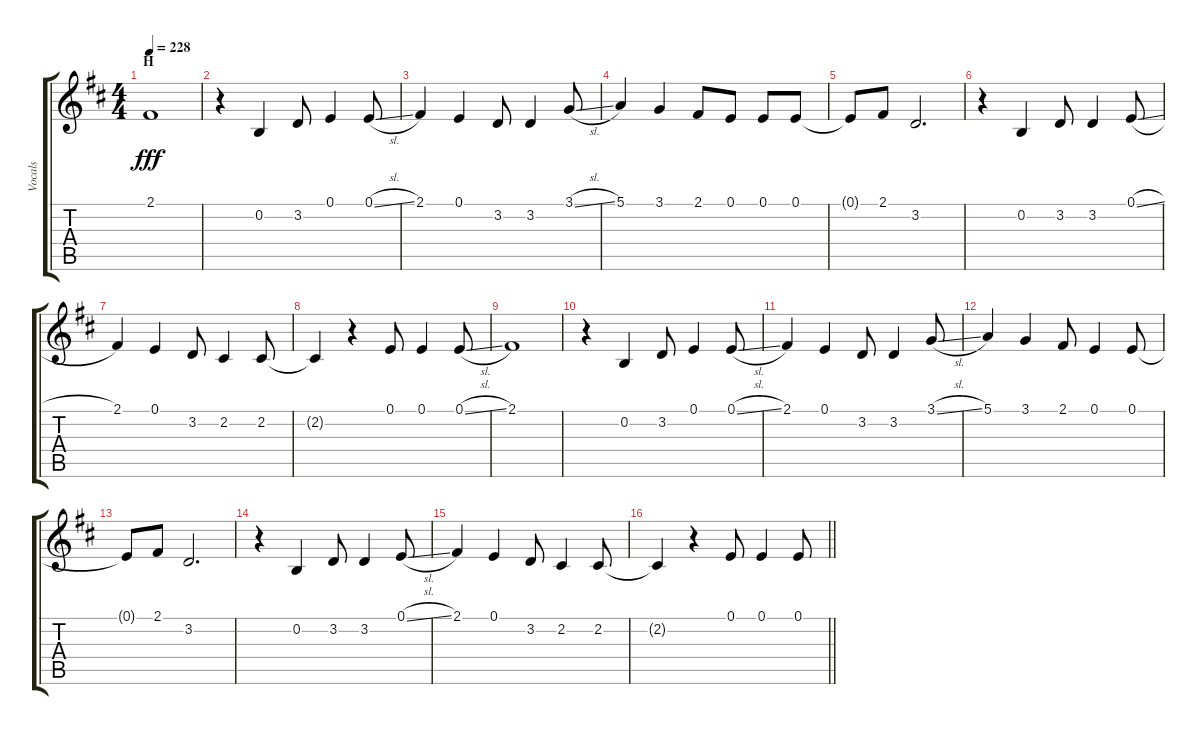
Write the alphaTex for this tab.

\track ("Vocals" "Vocals") {instrument voiceoohs}
\staff {score tabs}
\tuning (E4 B3 G3 D3 A2 E2) {hide}
\ts (4 4)
\section ("" "H")
\tempo 228
\clef g2
\ks d
2.1.1{dy fff} |
r.4 0.2.4 3.2.8 0.1.4 0.1{sl}.8 |
2.1.4 0.1.4 3.2.8 3.2.4 3.1{sl}.8 |
5.1.4 3.1.4 2.1.8 0.1.8 0.1.8 0.1.8 |
0.1{t}.8 2.1.8 3.2.2{d} |
r.4 0.2.4 3.2.8 3.2.4 0.1{sl}.8 |
2.1.4 0.1.4 3.2.8 2.2.4 2.2.8 |
2.2{t}.4 r.4 0.1.8 0.1.4 0.1{sl}.8 |
2.1.1 |
r.4 0.2.4 3.2.8 0.1.4 0.1{sl}.8 |
2.1.4 0.1.4 3.2.8 3.2.4 3.1{sl}.8 |
5.1.4 3.1.4 2.1.8 0.1.4 0.1.8 |
0.1{t}.8 2.1.8 3.2.2{d} |
r.4 0.2.4 3.2.8 3.2.4 0.1{sl}.8 |
2.1.4 0.1.4 3.2.8 2.2.4 2.2.8 |
\barLineRight lightlight
2.2{t}.4 r.4 0.1.8 0.1.4 0.1{sl}.8
